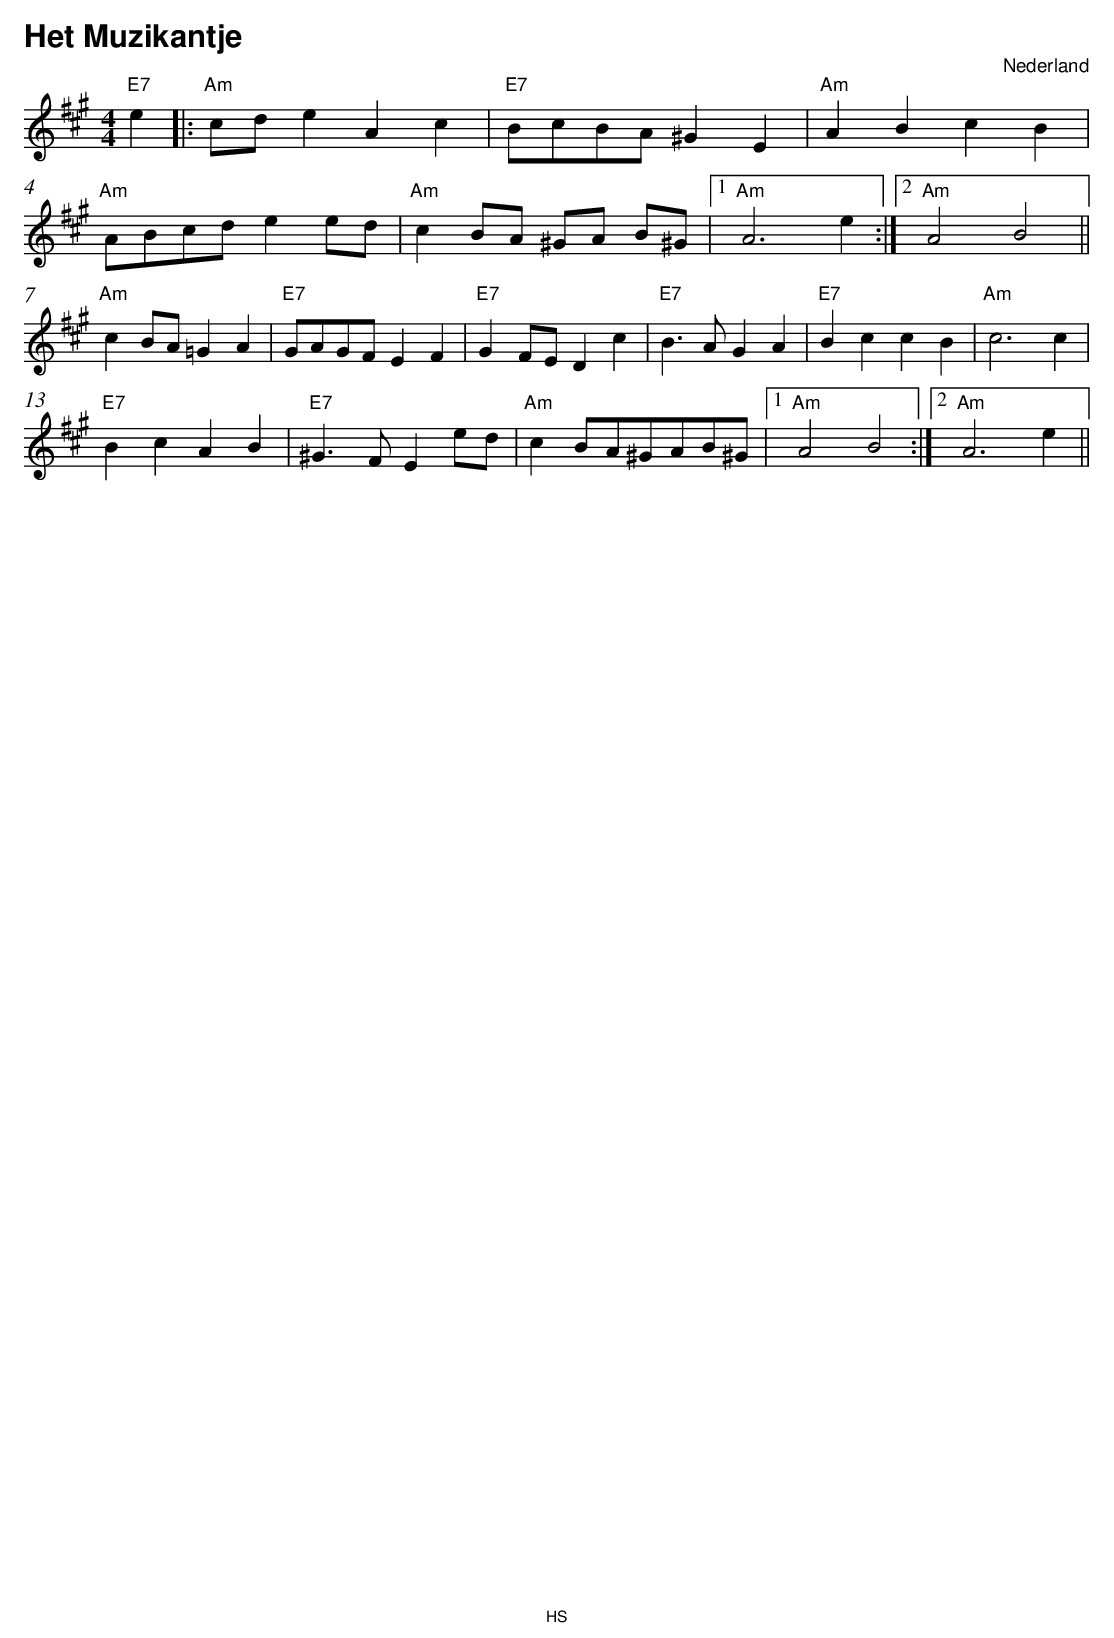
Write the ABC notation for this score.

X:1
T:Het Muzikantje
O:Nederland
M:4/4
L:1/4
Q:1/4=200
K:A
"E7"e |:"Am" c/2d/2eAc | "E7"B/2c/2B/2A/2^GE | "Am"ABcB |
"Am"A/2B/2c/2d/2ee/2d/2 | "Am"c B/2A/2 ^G/2A/2 B/2^G/2 |1"Am" A3 e :|2"Am" A2B2 ||
"Am"cB/2A/2=GA | "E7"G/2A/2G/2F/2EF | "E7"GF/2E/2Dc | "E7"B>AGA | "E7"BccB | "Am"c3c |
"E7"BcAB | "E7"^G>FEe/2d/2 | "Am"cB/2A/2^G/2A/2B/2^G/2 |1"Am" A2B2 :|2"Am" A3e ||
